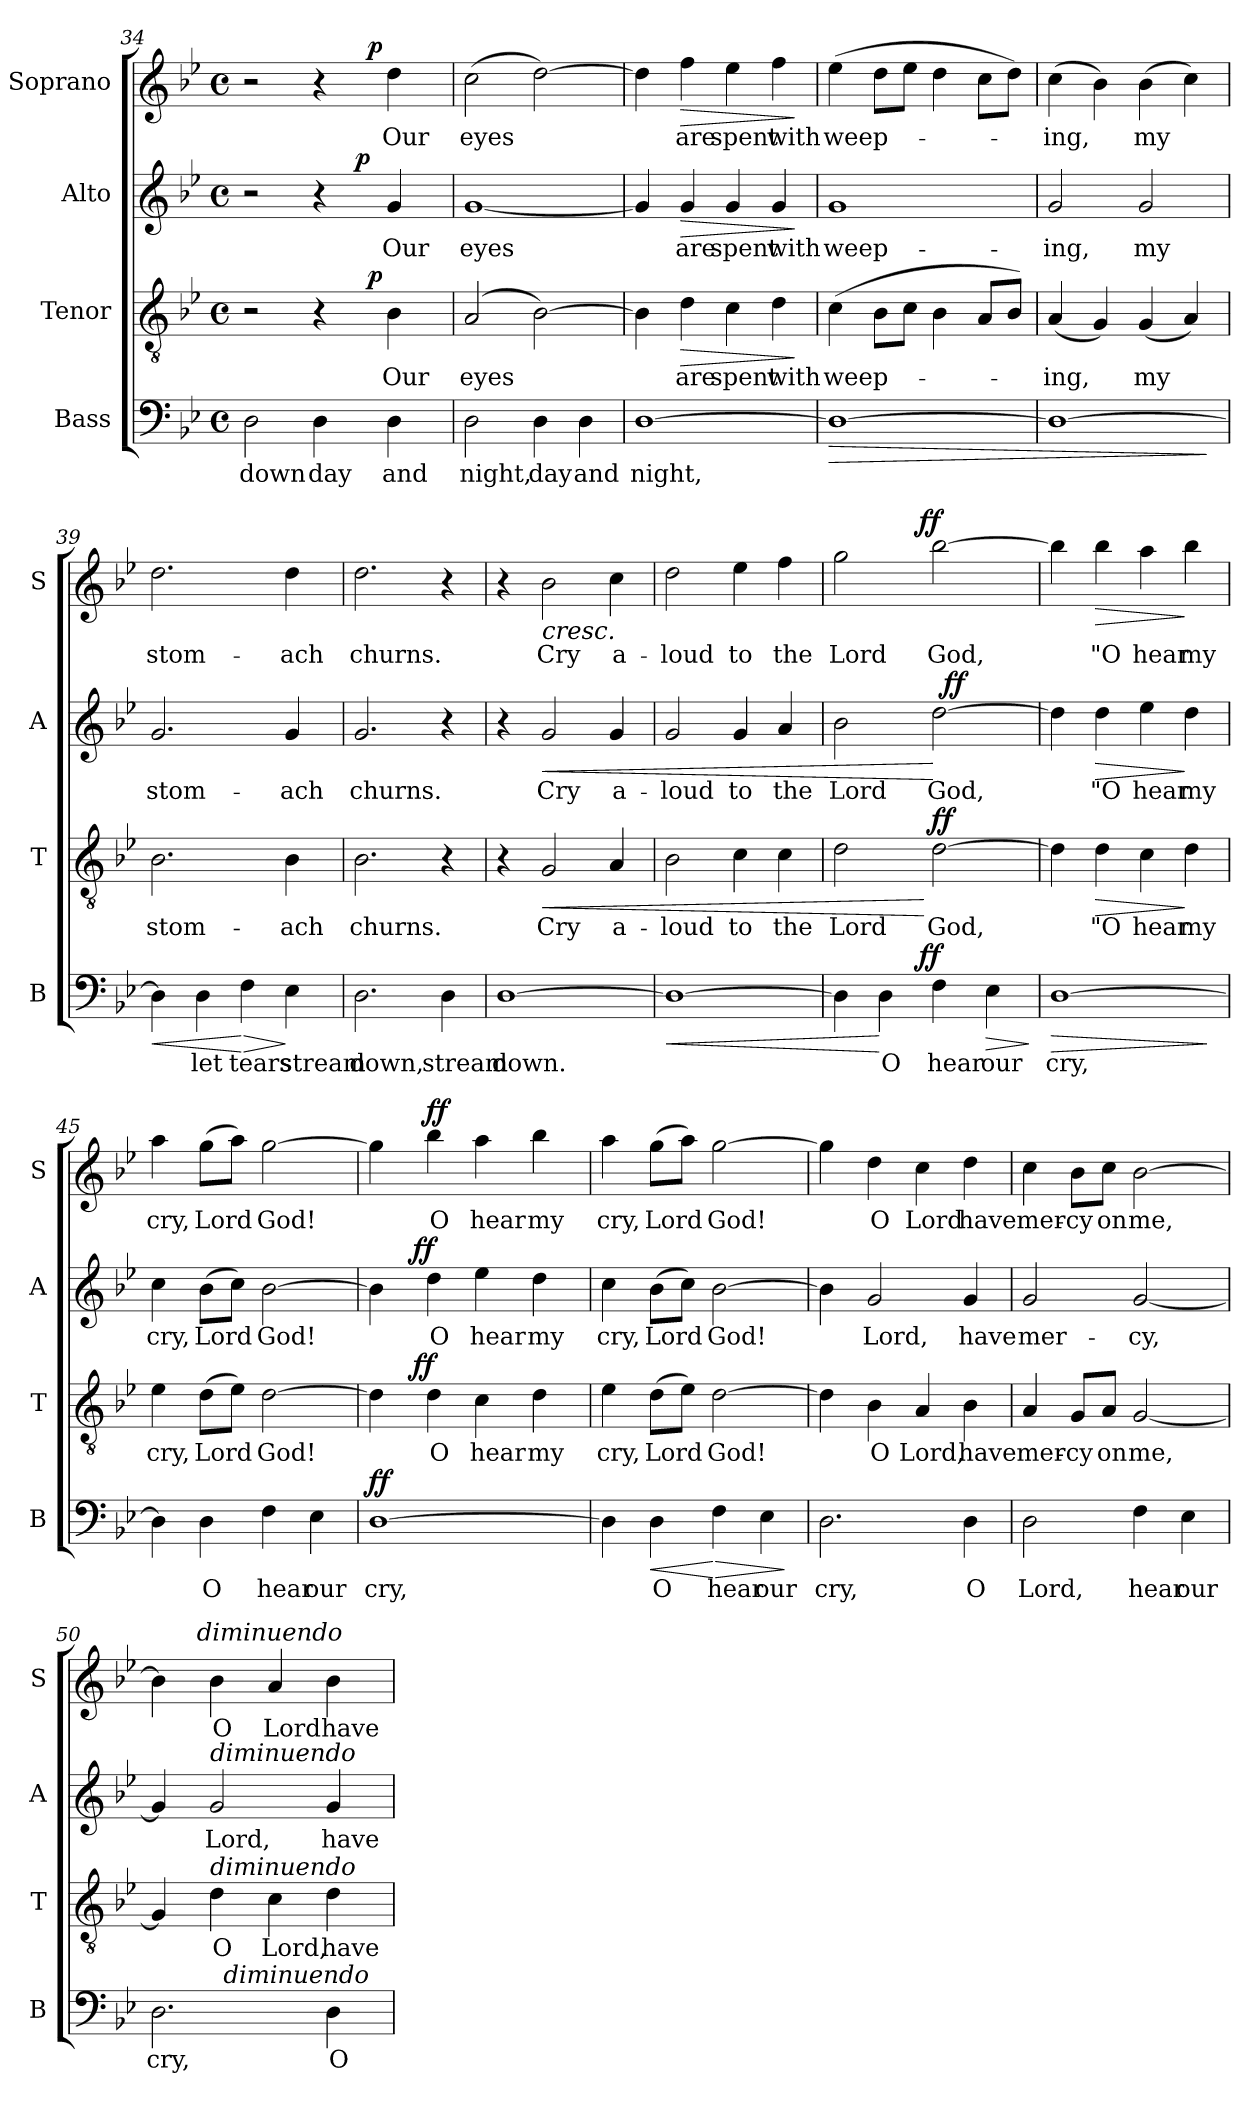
**kern	**text	**dynam	**kern	**text	**dynam	**kern	**text	**dynam	**kern	**text	**dynam
*part4	*part4	*part4	*part3	*part3	*part3	*part2	*part2	*part2	*part1	*part1	*part1
*staff4	*staff4	*staff4	*staff3	*staff3	*staff3	*staff2	*staff2	*staff2	*staff1	*staff1	*staff1
*I"Bass	*	*	*I"Tenor	*	*	*I"Alto	*	*	*I"Soprano	*	*
*I'B	*	*	*I'T	*	*	*I'A	*	*	*I'S	*	*
!!LO:PB:g=z
*clefF4	*	*	*clefGv2	*	*	*clefG2	*	*	*clefG2	*	*
*k[b-e-]	*	*	*k[b-e-]	*	*	*k[b-e-]	*	*	*k[b-e-]	*	*
*g:	*	*	*g:	*	*	*g:	*	*	*g:	*	*
*M4/4	*	*	*M4/4	*	*	*M4/4	*	*	*M4/4	*	*
*met(c)	*	*	*met(c)	*	*	*met(c)	*	*	*met(c)	*	*
=34	=34	=34	=34	=34	=34	=34	=34	=34	=34	=34	=34
*	*	*	*^	*	*	*^	*	*	*^	*	*
2D\	down	.	2r	2ryy	.	.	2r	2ryy	.	.	2r	2ryy	.	.
4D\	day	.	4r	8.ryy	.	.	4r	8ryy	.	.	4r	8.ryy	.	.
.	.	.	.	.	.	.	.	32ryy	.	.	.	.	.	.
!	!	!	!	!	!	!	!	!	!	!LO:DY:a	!	!	!	!
.	.	.	.	.	.	.	.	4ryy	.	p	.	.	.	.
!	!	!	!	!	!	!LO:DY:a	!	!	!	!	!	!	!	!LO:DY:a
.	.	.	.	4ryy	.	p	.	.	.	.	.	4ryy	.	p
4D\	and	.	4B-\	.	Our	.	4g/	.	Our	.	4dd\	.	Our	.
.	.	.	.	.	.	.	.	16.ryy	.	.	.	.	.	.
.	.	.	.	16ryy	.	.	.	.	.	.	.	16ryy	.	.
*	*	*	*v	*v	*	*	*	*	*	*	*v	*v	*	*
*	*	*	*	*	*	*v	*v	*	*	*	*	*
=35	=35	=35	=35	=35	=35	=35	=35	=35	=35	=35	=35
2D\	night,	.	(2A/	eyes	.	[1g	eyes	.	(2cc\	eyes	.
4D\	day	.	[2B-\)	.	.	.	.	.	[2dd\)	.	.
4D\	and	.	.	.	.	.	.	.	.	.	.
=36	=36	=36	=36	=36	=36	=36	=36	=36	=36	=36	=36
[1D	night,	.	4B-\]	.	.	4g/]	.	.	4dd\]	.	.
!	!	!	!	!	!LO:HP:b	!	!	!LO:HP:b	!	!	!LO:HP:b
.	.	.	4d\	are	>	4g/	are	>	4ff\	are	>
.	.	.	4c\	spent	.	4g/	spent	.	4ee-\	spent	.
.	.	.	4d\	with	.	4g/	with	.	4ff\	with	.
.	.	.	.	.	]	.	.	]	.	.	]
=37	=37	=37	=37	=37	=37	=37	=37	=37	=37	=37	=37
!	!	!LO:HP:b	!	!	!	!	!	!	!	!	!
1D_	.	>	(<4c\	weep-	.	1g	weep-	.	(4ee-\	weep-	.
.	.	.	8B-\L	.	.	.	.	.	8dd\L	.	.
.	.	.	8c\J	.	.	.	.	.	8ee-\J	.	.
.	.	.	4B-\	.	.	.	.	.	4dd\	.	.
.	.	.	8A/L	.	.	.	.	.	8cc\L	.	.
.	.	.	8B-/J)	.	.	.	.	.	8dd\J)	.	.
=38	=38	=38	=38	=38	=38	=38	=38	=38	=38	=38	=38
1D_	.	.	(4A/	-ing,	.	2g/	-ing,	.	(4cc\	-ing,	.
.	.	.	4G/)	.	.	.	.	.	4b-\)	.	.
.	.	.	(4G/	my	.	2g/	my	.	(4b-\	my	.
.	.	.	4A/)	.	.	.	.	.	4cc\)	.	.
.	.	]	.	.	.	.	.	.	.	.	.
=39	=39	=39	=39	=39	=39	=39	=39	=39	=39	=39	=39
!	!	!LO:HP:b	!	!	!	!	!	!	!	!	!
4D\]	.	<	2.B-\	stom-	.	2.g/	stom-	.	2.dd\	stom-	.
4D\	let	.	.	.	.	.	.	.	.	.	.
!	!	!LO:HP:n=1:b	!	!	!	!	!	!	!	!	!
4F\	tears	[ >	.	.	.	.	.	.	.	.	.
4E-\	stream	]	4B-\	-ach	.	4g/	-ach	.	4dd\	-ach	.
!!LO:LB:g=z
=40	=40	=40	=40	=40	=40	=40	=40	=40	=40	=40	=40
2.D\	down,	.	2.B-\	churns.	.	2.g/	churns.	.	2.dd\	churns.	.
4D\	stream	.	4r	.	.	4r	.	.	4r	.	.
=41	=41	=41	=41	=41	=41	=41	=41	=41	=41	=41	=41
[1D	down.	.	4r	.	.	4r	.	.	4r	.	.
!	!	!	!	!	!LO:HP:b	!	!	!LO:HP:b	!	!	!LO:HP:b
.	.	.	2G/	Cry	<	2g/	Cry	<	2b-\	Cry	<
.	.	.	4A/	a-	.	4g/	a-	.	4cc\	a-	.
=42	=42	=42	=42	=42	=42	=42	=42	=42	=42	=42	=42
!	!	!LO:HP:b	!	!	!	!	!	!	!	!	!
1D_	.	<	2B-\	-loud	.	2g/	-loud	.	2dd\	-loud	.
.	.	.	4c\	to	.	4g/	to	.	4ee-\	to	.
.	.	.	4c\	the	.	4a/	the	.	4ff\	the	.
=43	=43	=43	=43	=43	=43	=43	=43	=43	=43	=43	=43
*^	*	*	*	*	*	*^	*	*	*^	*	*
4D\]	4...ryy	.	.	2d\	Lord	.	2b-\	2ryy	Lord	.	2gg\	4...ryy	Lord	.
4D\	.	O	[	.	.	.	.	.	.	.	.	.	.	.
!	!	!	!LO:DY:a	!	!	!	!	!	!	!	!	!	!	!LO:DY:a
.	2ryy	.	ff	.	.	.	.	.	.	.	.	2ryy	.	ff
!	!	!	!	!	!	!LO:DY:n=1:a	!	!	!	!	!	!	!	!
4F\	.	hear	.	[2d\	God,	[ ff	[2dd\	32ryy	God,	[	[2bb-\	.	God,	[
!	!	!	!	!	!	!	!	!	!	!LO:DY:a	!	!	!	!
.	.	.	.	.	.	.	.	4...ryy	.	ff	.	.	.	.
!	!	!	!LO:HP:b	!	!	!	!	!	!	!	!	!	!	!
4E-\	.	our	>	.	.	.	.	.	.	.	.	.	.	.
.	32ryy	.	.	.	.	.	.	.	.	.	.	32ryy	.	.
.	.	.	]	.	.	.	.	.	.	.	.	.	.	.
=44	=44	=44	=44	=44	=44	=44	=44	=44	=44	=44	=44	=44	=44	=44
!	!	!	!LO:HP:b	!	!	!	!	!	!	!	!	!	!	!
*	*	*	*	*	*	*	*v	*v	*	*	*	*	*	*
*v	*v	*	*	*	*	*	*	*	*	*v	*v	*	*
[1D	cry,	>	4d\]	.	.	4dd\]	.	.	4bb-\]	.	.
!	!	!	!	!	!LO:HP:b	!	!	!LO:HP:b	!	!	!LO:HP:b
.	.	.	4d\	"O	>	4dd\	"O	>	4bb-\	"O	>
.	.	.	4c\	hear	.	4ee-\	hear	.	4aa\	hear	.
.	.	.	4d\	my	]	4dd\	my	]	4bb-\	my	]
.	.	]	.	.	.	.	.	.	.	.	.
!!LO:LB:g=z
=45	=45	=45	=45	=45	=45	=45	=45	=45	=45	=45	=45
4D\]	.	.	4e-\	cry,	.	4cc\	cry,	.	4aa\	cry,	.
4D\	O	.	(8d\L	Lord	.	(8b-\L	Lord	.	(8gg\L	Lord	.
.	.	.	8e-\J)	.	.	8cc\J)	.	.	8aa\J)	.	.
4F\	hear	.	[2d\	God!	.	[2b-\	God!	.	[2gg\	God!	.
4E-\	our	.	.	.	.	.	.	.	.	.	.
=46	=46	=46	=46	=46	=46	=46	=46	=46	=46	=46	=46
!	!	!LO:DY:a	!	!	!	!	!	!	!	!	!
*	*	*	*^	*	*	*^	*	*	*	*	*
[1D	cry,	ff	4d\]	8..ryy	.	.	4b-\]	8..ryy	.	.	4gg\]	.	.
!	!	!	!	!	!	!LO:DY:a	!	!	!	!LO:DY:a	!	!	!
.	.	.	.	2ryy	.	ff	.	2ryy	.	ff	.	.	.
!	!	!	!	!	!	!	!	!	!	!	!	!	!LO:DY:a
.	.	.	4d\	.	O	.	4dd\	.	O	.	4bb-\	O	ff
.	.	.	4c\	.	hear	.	4ee-\	.	hear	.	4aa\	hear	.
.	.	.	.	4ryy	.	.	.	4ryy	.	.	.	.	.
.	.	.	4d\	.	my	.	4dd\	.	my	.	4bb-\	my	.
.	.	.	.	32ryy	.	.	.	32ryy	.	.	.	.	.
*	*	*	*v	*v	*	*	*	*	*	*	*	*	*
*	*	*	*	*	*	*v	*v	*	*	*	*	*
=47	=47	=47	=47	=47	=47	=47	=47	=47	=47	=47	=47
4D\]	.	.	4e-\	cry,	.	4cc\	cry,	.	4aa\	cry,	.
!	!	!LO:HP:b	!	!	!	!	!	!	!	!	!
4D\	O	<	(8d\L	Lord	.	(8b-\L	Lord	.	(8gg\L	Lord	.
.	.	.	8e-\J)	.	.	8cc\J)	.	.	8aa\J)	.	.
!	!	!LO:HP:n=1:b	!	!	!	!	!	!	!	!	!
4F\	hear	[ >	[2d\	God!	.	[2b-\	God!	.	[2gg\	God!	.
4E-\	our	.	.	.	.	.	.	.	.	.	.
.	.	]	.	.	.	.	.	.	.	.	.
=48	=48	=48	=48	=48	=48	=48	=48	=48	=48	=48	=48
2.D\	cry,	.	4d\]	.	.	4b-\]	.	.	4gg\]	.	.
.	.	.	4B-\	O	.	2g/	Lord,	.	4dd\	O	.
.	.	.	4A/	Lord,	.	.	.	.	4cc\	Lord	.
4D\	O	.	4B-\	have	.	4g/	have	.	4dd\	have	.
=49	=49	=49	=49	=49	=49	=49	=49	=49	=49	=49	=49
2D\	Lord,	.	4A/	mer-	.	2g/	mer-	.	4cc\	mer-	.
.	.	.	8G/L	-cy	.	.	.	.	8b-\L	-cy	.
.	.	.	8A/J	on	.	.	.	.	8cc\J	on	.
4F\	hear	.	[2G/	me,	.	[2g/	-cy,	.	[2b-\	me,	.
4E-\	our	.	.	.	.	.	.	.	.	.	.
!!LO:PB:g=z
=50	=50	=50	=50	=50	=50	=50	=50	=50	=50	=50	=50
*^	*	*	*	*	*	*	*	*	*^	*	*
2.D\	4ryy	cry,	.	4G/]	.	.	4g/]	.	.	4b-\]	8..ryy	.	.
!	!	!	!	!	!	!	!	!	!	!	!LO:TX:a:i:t=diminuendo	!	!
.	.	.	.	.	.	.	.	.	.	.	2ryy	.	.
!	!	!	!	!	!	!	!LO:TX:a:i:t=diminuendo	!	!	!	!	!	!
!	!	!	!	!LO:TX:a:i:t=diminuendo	!	!	!	!	!	!	!	!	!
.	32ryy	.	.	4d\	O	.	2g/	Lord,	.	4b-\	.	O	.
!	!LO:TX:a:i:t=diminuendo	!	!	!	!	!	!	!	!	!	!	!	!
.	2ryy	.	.	.	.	.	.	.	.	.	.	.	.
.	.	.	.	4c\	Lord,	.	.	.	.	4a/	.	Lord	.
.	.	.	.	.	.	.	.	.	.	.	4ryy	.	.
4D\	.	O	.	4d\	have	.	4g/	have	.	4b-\	.	have	.
.	8..ryy	.	.	.	.	.	.	.	.	.	.	.	.
.	.	.	.	.	.	.	.	.	.	.	32ryy	.	.
*v	*v	*	*	*	*	*	*	*	*	*v	*v	*	*
=	=	=	=	=	=	=	=	=	=	=	=
*-	*-	*-	*-	*-	*-	*-	*-	*-	*-	*-	*-
